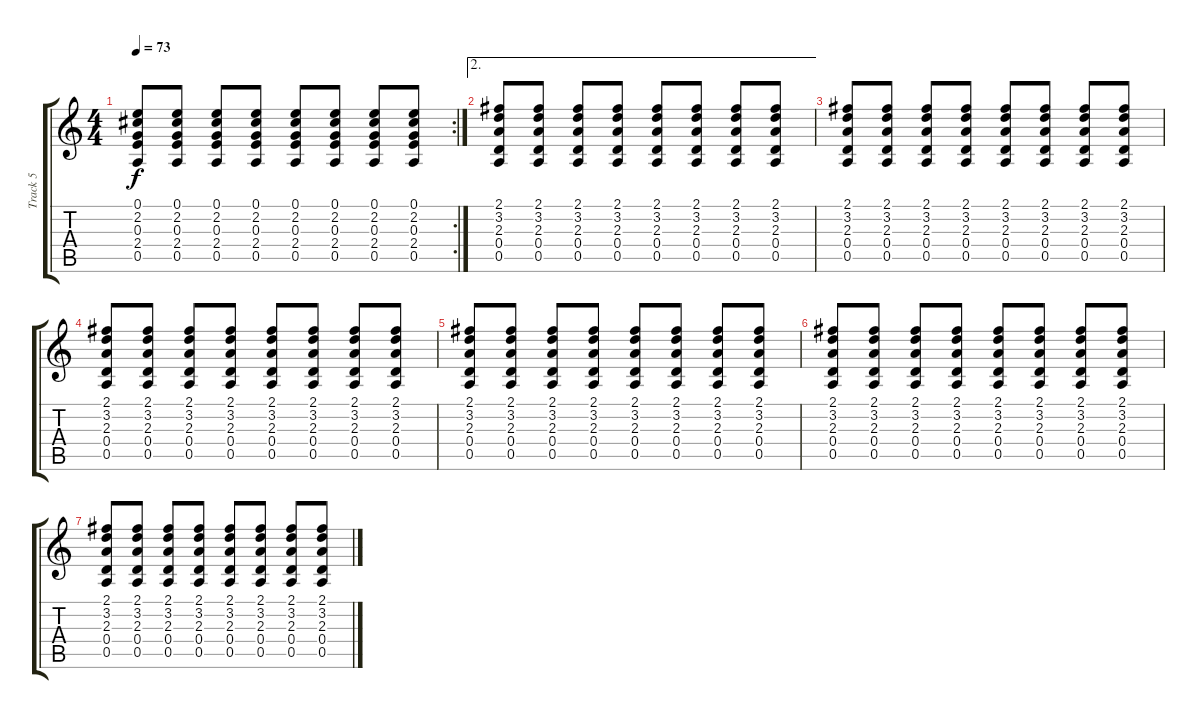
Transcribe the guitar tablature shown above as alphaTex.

\track ("Track 5" "Track 5") {instrument acousticguitarsteel}
\staff {score tabs}
\tuning (E4 B3 G3 D3 A2 E2) {hide}
\rc 2
\ts (4 4)
\tempo 73
\clef g2
\ks c
(0.1 2.2 0.3 2.4 0.5).8{dy f} (0.1 2.2 0.3 2.4 0.5).8 (0.1 2.2 0.3 2.4 0.5).8 (0.1 2.2 0.3 2.4 0.5).8 (0.1 2.2 0.3 2.4 0.5).8 (0.1 2.2 0.3 2.4 0.5).8 (0.1 2.2 0.3 2.4 0.5).8 (0.1 2.2 0.3 2.4 0.5).8 |
\ae 2
(2.1 3.2 2.3 0.4 0.5).8 (2.1 3.2 2.3 0.4 0.5).8 (2.1 3.2 2.3 0.4 0.5).8 (2.1 3.2 2.3 0.4 0.5).8 (2.1 3.2 2.3 0.4 0.5).8 (2.1 3.2 2.3 0.4 0.5).8 (2.1 3.2 2.3 0.4 0.5).8 (2.1 3.2 2.3 0.4 0.5).8 |
(2.1 3.2 2.3 0.4 0.5).8 (2.1 3.2 2.3 0.4 0.5).8 (2.1 3.2 2.3 0.4 0.5).8 (2.1 3.2 2.3 0.4 0.5).8 (2.1 3.2 2.3 0.4 0.5).8 (2.1 3.2 2.3 0.4 0.5).8 (2.1 3.2 2.3 0.4 0.5).8 (2.1 3.2 2.3 0.4 0.5).8 |
(2.1 3.2 2.3 0.4 0.5).8 (2.1 3.2 2.3 0.4 0.5).8 (2.1 3.2 2.3 0.4 0.5).8 (2.1 3.2 2.3 0.4 0.5).8 (2.1 3.2 2.3 0.4 0.5).8 (2.1 3.2 2.3 0.4 0.5).8 (2.1 3.2 2.3 0.4 0.5).8 (2.1 3.2 2.3 0.4 0.5).8 |
(2.1 3.2 2.3 0.4 0.5).8 (2.1 3.2 2.3 0.4 0.5).8 (2.1 3.2 2.3 0.4 0.5).8 (2.1 3.2 2.3 0.4 0.5).8 (2.1 3.2 2.3 0.4 0.5).8 (2.1 3.2 2.3 0.4 0.5).8 (2.1 3.2 2.3 0.4 0.5).8 (2.1 3.2 2.3 0.4 0.5).8 |
(2.1 3.2 2.3 0.4 0.5).8 (2.1 3.2 2.3 0.4 0.5).8 (2.1 3.2 2.3 0.4 0.5).8 (2.1 3.2 2.3 0.4 0.5).8 (2.1 3.2 2.3 0.4 0.5).8 (2.1 3.2 2.3 0.4 0.5).8 (2.1 3.2 2.3 0.4 0.5).8 (2.1 3.2 2.3 0.4 0.5).8 |
(2.1 3.2 2.3 0.4 0.5).8 (2.1 3.2 2.3 0.4 0.5).8 (2.1 3.2 2.3 0.4 0.5).8 (2.1 3.2 2.3 0.4 0.5).8 (2.1 3.2 2.3 0.4 0.5).8 (2.1 3.2 2.3 0.4 0.5).8 (2.1 3.2 2.3 0.4 0.5).8 (2.1 3.2 2.3 0.4 0.5).8
